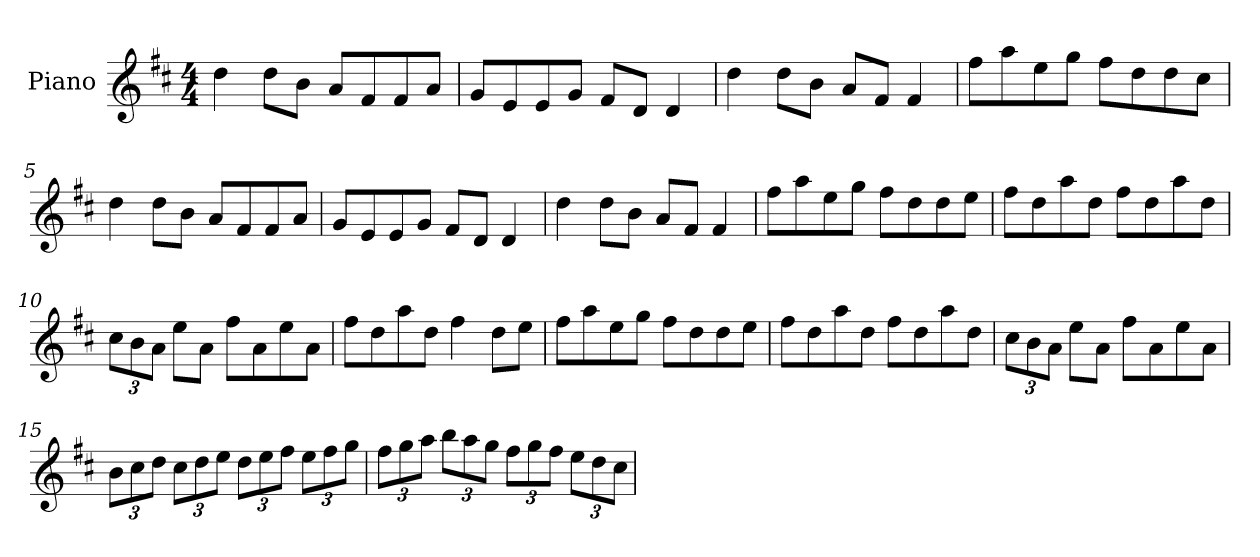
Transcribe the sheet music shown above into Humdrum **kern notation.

**kern
*part1
*staff1
*I"Piano
*I'Pno
*clefG2
*k[f#c#]
*D:
*M4/4
=1
4dd\
8dd\L
8b\J
8a/L
8f#/
8f#/
8a/J
=2
8g/L
8e/
8e/
8g/J
8f#/L
8d/J
4d/
=3
4dd\
8dd\L
8b\J
8a/L
8f#/J
4f#/
=4
8ff#\L
8aa\
8ee\
8gg\J
8ff#\L
8dd\
8dd\
8cc#\J
=5
4dd\
8dd\L
8b\J
8a/L
8f#/
8f#/
8a/J
=6
8g/L
8e/
8e/
8g/J
8f#/L
8d/J
4d/
=7
4dd\
8dd\L
8b\J
8a/L
8f#/J
4f#/
=8
8ff#\L
8aa\
8ee\
8gg\J
8ff#\L
8dd\
8dd\
8ee\J
=9
8ff#\L
8dd\
8aa\
8dd\J
8ff#\L
8dd\
8aa\
8dd\J
=10
12cc#\L
12b\
12a\J
8ee\L
8a\J
8ff#\L
8a\
8ee\
8a\J
=11
8ff#\L
8dd\
8aa\
8dd\J
4ff#\
8dd\L
8ee\J
=12
8ff#\L
8aa\
8ee\
8gg\J
8ff#\L
8dd\
8dd\
8ee\J
=13
8ff#\L
8dd\
8aa\
8dd\J
8ff#\L
8dd\
8aa\
8dd\J
=14
12cc#\L
12b\
12a\J
8ee\L
8a\J
8ff#\L
8a\
8ee\
8a\J
=15
12b\L
12cc#\
12dd\J
12cc#\L
12dd\
12ee\J
12dd\L
12ee\
12ff#\J
12ee\L
12ff#\
12gg\J
=16
12ff#\L
12gg\
12aa\J
12bb\L
12aa\
12gg\J
12ff#\L
12gg\
12ff#\J
12ee\L
12dd\
12cc#\J
=
*-
